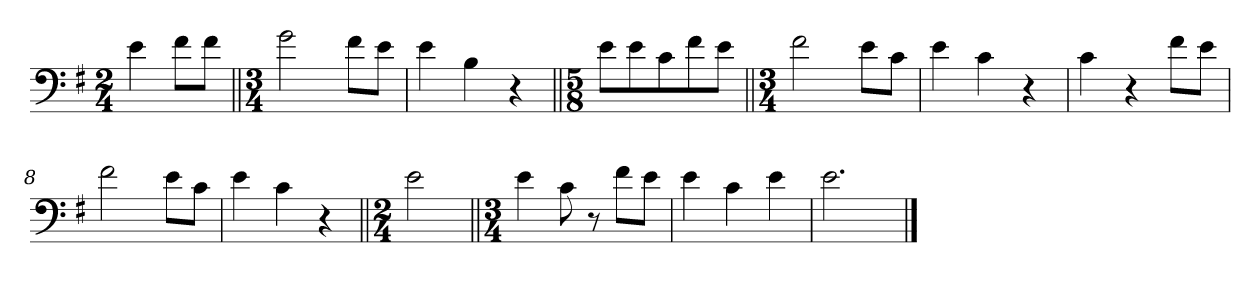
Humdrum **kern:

**kern
*part1
*staff1
*clefF4
*k[f#]
*M2/4
=1
4e\
8f#\L
8f#\J
=2||
*M3/4
2g\
8f#\L
8e\J
=3
4e\
4B\
4r
=4||
*M5/8
8e\L
8e\
8c\
8f#\
8e\J
=5||
*M3/4
2f#\
8e\L
8c\J
=6
4e\
4c\
4r
=7
4c\
4r
8f#\L
8e\J
=8
2f#\
8e\L
8c\J
=9
4e\
4c\
4r
=10||
*M2/4
2e\
=11||
*M3/4
4e\
8c\
8r
8f#\L
8e\J
=12
4e\
4c\
4e\
=13
2.e\
==
*-
